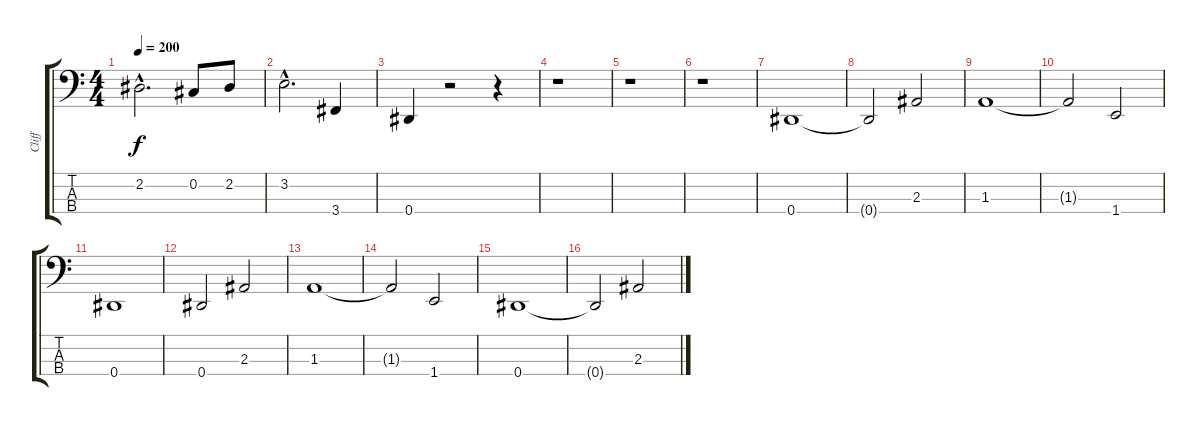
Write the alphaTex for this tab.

\track ("Cliff" "Cliff") {instrument electricbasspick}
\staff {score tabs}
\tuning (Gb2 Db2 Ab1 Eb1) {hide}
\ts (4 4)
\tempo 200
\tempo 100
\tempo 200
\clef f4
\ks c
2.2{hac}.2{d dy f instrument electricbasspick} 0.2.8 2.2.8 |
3.2{hac}.2{d} 3.4.4 |
0.4.4 r.2 r.4 |
r.1 |
r.1 |
r.1 |
0.4.1 |
0.4{t}.2 2.3.2 |
1.3.1 |
1.3{t}.2 1.4.2 |
0.4.1 |
0.4.2 2.3.2 |
1.3.1 |
1.3{t}.2 1.4.2 |
0.4.1 |
0.4{t}.2 2.3.2
